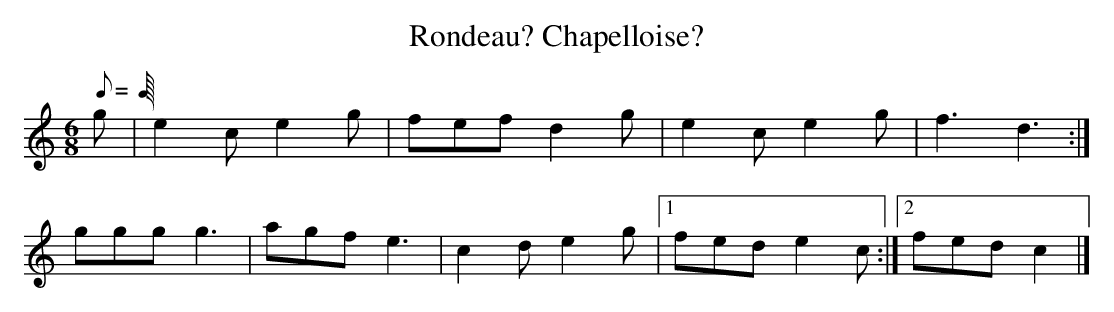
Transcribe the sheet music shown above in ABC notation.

X:1
T:Rondeau? Chapelloise?
M:6/8
L:1/8
Q:c3=130
K:C
g|e2c e2g|fef d2g|e2c e2g|f3 d3:|
ggg g3|agf e3|c2d e2g|1 fed e2c:|2 fed c2|]
